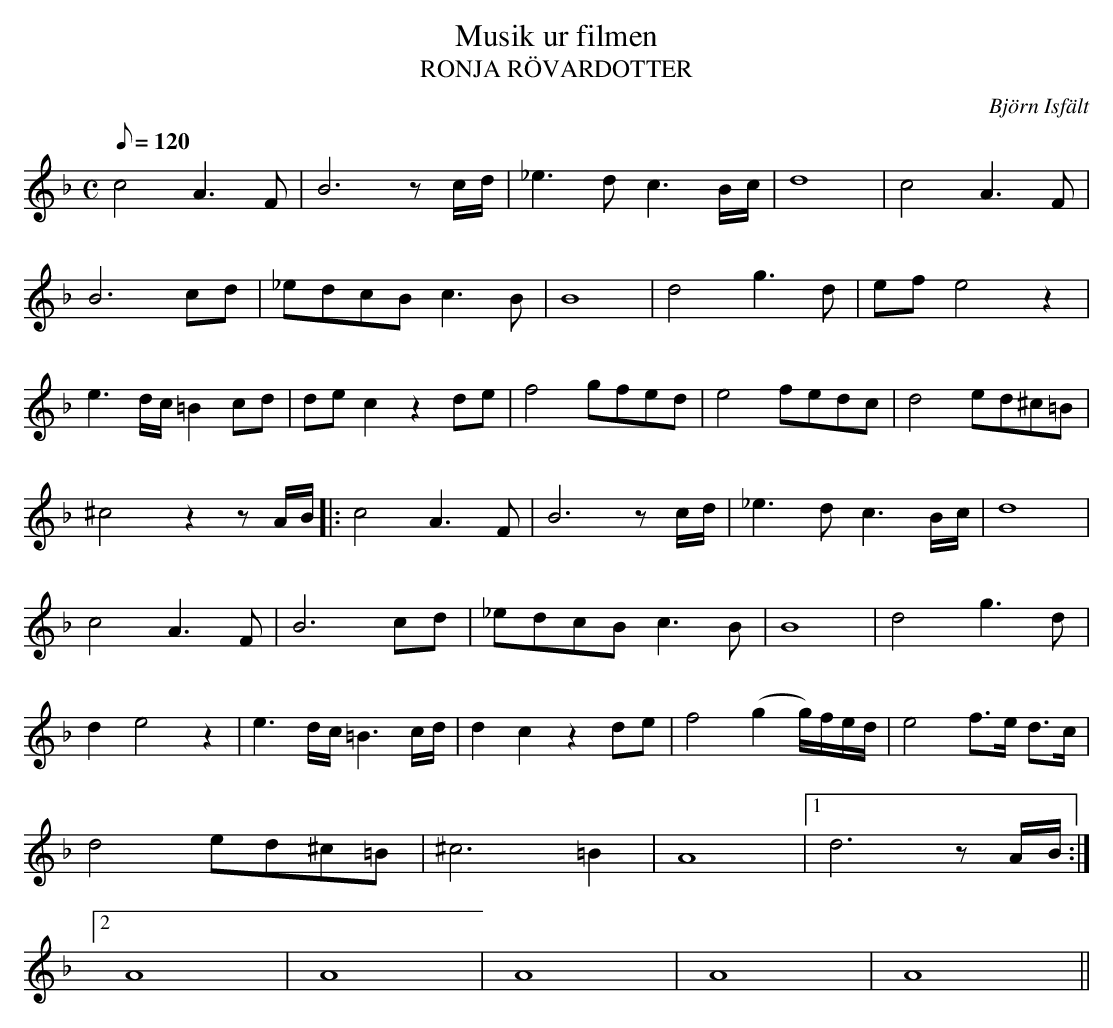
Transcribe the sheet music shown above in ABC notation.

X:1
T: Musik ur filmen
T: RONJA RÖVARDOTTER
O: Björn Isfält
M: C
L: 1/8
K: F
Q: 120
V: 1
c4A2>F2 | B6zc/d/ | _e2>d2 c3B/c/ | d8 | c4A3F |
B6cd | _edcBc2>B2 | B8 | d4g2>d2 | efe4z2 |
e3d/c/=B2cd | dec2z2de | f4gfed | e4fedc | d4ed^c=B |
^c4z2zA/B/ |: c4A2>F2 | B6zc/d/ | _e2>d2c3B/c/ | d8 |
c4A3F | B6cd | _edcB c2>B2 | B8 | d4g2>d2 |
d2e4z2 | e3d/c/=B3c/d/ | d2c2z2de | f4(g2g/)f/e/d/ | e4 f>e d>c |
d4ed^c=B | ^c6=B2 | A8 |1 d6zA/B/ :|2
A8 |  A8 | A8 | A8 | A8 ||
